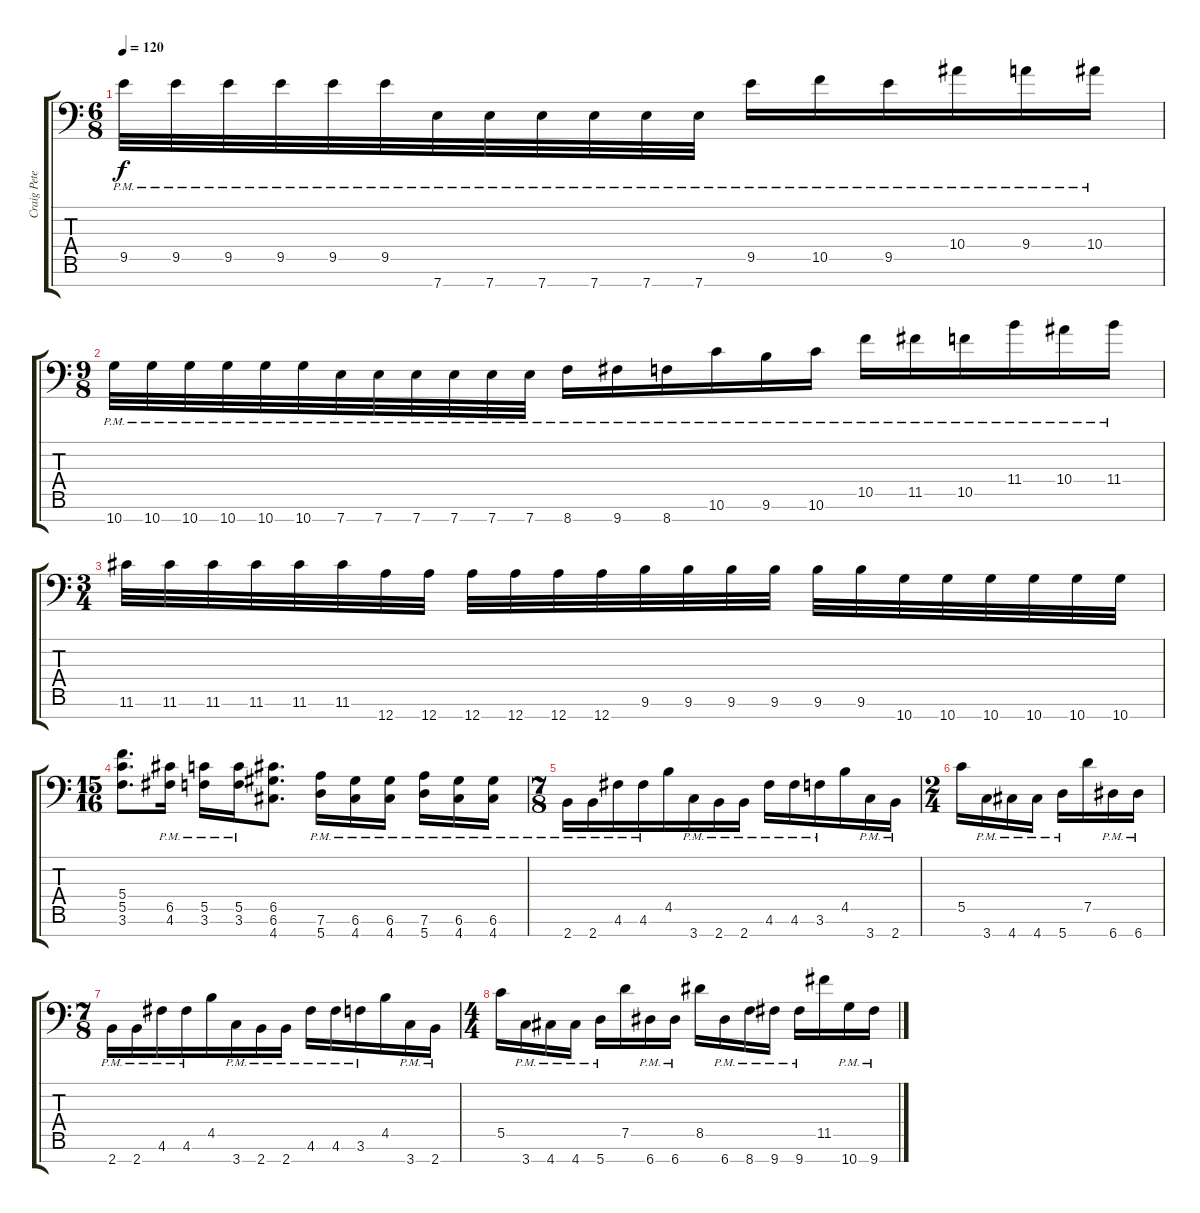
\track ("Craig Peters" "Craig Pete") {instrument distortionguitar}
\staff {score tabs}
\tuning (D4 A3 F3 C3 G2 D2 A1) {hide}
\ts (6 8)
\tempo 120
\clef f4
\ks c
9.5{pm}.32{dy f} 9.5{pm}.32 9.5{pm}.32 9.5{pm}.32 9.5{pm}.32 9.5{pm}.32 7.7{pm}.32 7.7{pm}.32 7.7{pm}.32 7.7{pm}.32 7.7{pm}.32 7.7{pm}.32 9.5{pm}.16 10.5{pm}.16 9.5{pm}.16 10.4{pm}.16 9.4{pm}.16 10.4{pm}.16 |
\ts (9 8)
10.7{pm}.32 10.7{pm}.32 10.7{pm}.32 10.7{pm}.32 10.7{pm}.32 10.7{pm}.32 7.7{pm}.32 7.7{pm}.32 7.7{pm}.32 7.7{pm}.32 7.7{pm}.32 7.7{pm}.32 8.7{pm}.16 9.7{pm}.16 8.7{pm}.16 10.6{pm}.16 9.6{pm}.16 10.6{pm}.16 10.5{pm}.16 11.5{pm}.16 10.5{pm}.16 11.4{pm}.16 10.4{pm}.16 11.4{pm}.16 |
\ts (3 4)
11.6.32 11.6.32 11.6.32 11.6.32 11.6.32 11.6.32 12.7.32 12.7.32 12.7.32 12.7.32 12.7.32 12.7.32 9.6.32 9.6.32 9.6.32 9.6.32 9.6.32 9.6.32 10.7.32 10.7.32 10.7.32 10.7.32 10.7.32 10.7.32 |
\ts (15 16)
(5.4 5.5 3.6).8{d} (6.5{pm} 4.6{pm}).16 (5.5{pm} 3.6{pm}).16 (5.5{pm} 3.6{pm}).16 (6.5 6.6 4.7).8{d} (7.6{pm} 5.7{pm}).16 (6.6{pm} 4.7{pm}).16 (6.6{pm} 4.7{pm}).16 (7.6{pm} 5.7{pm}).16 (6.6{pm} 4.7{pm}).16 (6.6{pm} 4.7{pm}).16 |
\ts (7 8)
2.7{pm}.16 2.7{pm}.16 4.6{pm}.16 4.6{pm}.16 4.5.16 3.7{pm}.16 2.7{pm}.16 2.7{pm}.16 4.6{pm}.16 4.6{pm}.16 3.6{pm}.16 4.5.16 3.7{pm}.16 2.7{pm}.16 |
\ts (2 4)
5.5.16 3.7{pm}.16 4.7{pm}.16 4.7{pm}.16 5.7{pm}.16 7.5.16 6.7{pm}.16 6.7{pm}.16 |
\ts (7 8)
2.7{pm}.16 2.7{pm}.16 4.6{pm}.16 4.6{pm}.16 4.5.16 3.7{pm}.16 2.7{pm}.16 2.7{pm}.16 4.6{pm}.16 4.6{pm}.16 3.6{pm}.16 4.5.16 3.7{pm}.16 2.7{pm}.16 |
\ts (4 4)
5.5.16 3.7{pm}.16 4.7{pm}.16 4.7{pm}.16 5.7{pm}.16 7.5.16 6.7{pm}.16 6.7{pm}.16 8.5.16 6.7{pm}.16 8.7{pm}.16 9.7{pm}.16 9.7{pm}.16 11.5.16 10.7{pm}.16 9.7{pm}.16
